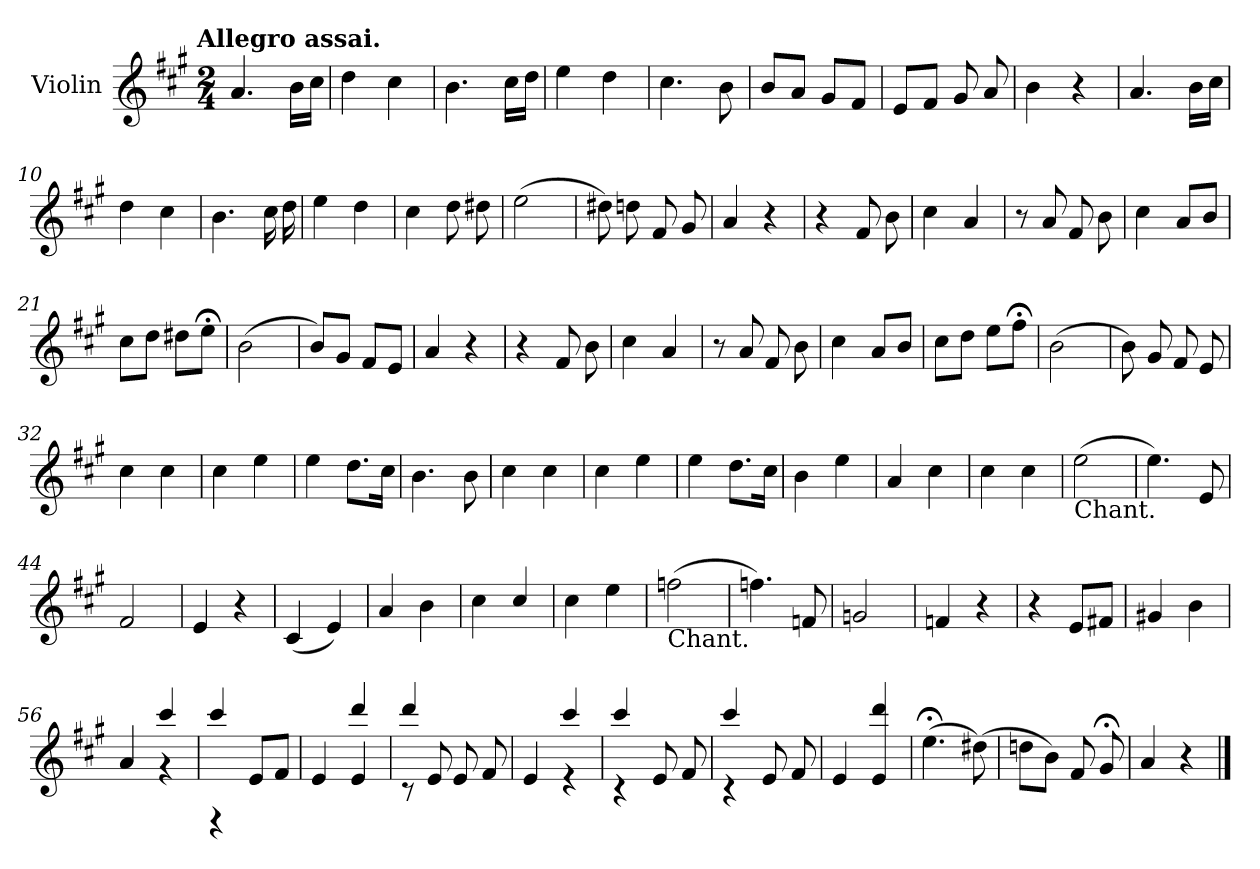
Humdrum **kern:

**kern
*part1
*staff1
*I"Violin
*I'Vln.
*clefG2
*k[f#c#g#]
!!LO:TX:omd:t=Allegro assai.
*M2/4
*MM144
=1
4.a/
16b\LL
16cc#\JJ
=2
4dd\
4cc#\
=3
4.b\
16cc#\LL
16dd\JJ
=4
4ee\
4dd\
=5
4.cc#\
8b\
=6
8b/L
8a/J
8g#/L
8f#/J
=7
8e/L
8f#/J
8g#/
8a/
=8
4b\
4r
!!LO:LB:g=z
=9
4.a/
16b\LL
16cc#\JJ
=10
4dd\
4cc#\
=11
4.b\
16cc#\
16dd\
=12
4ee\
4dd\
=13
4cc#\
8dd\
8dd#X\
=14
(>2ee\
=15
8dd#X\)
8ddn\
8f#/
8g#/
=16
4a/
4r
=17
4r
8f#/
8b\
!!LO:LB:g=z
=18
4cc#\
4a/
=19
8r
8a/
8f#/
8b\
=20
4cc#\
8a/L
8b/J
=21
8cc#\L
8dd\J
8dd#X\L
8ee;<\J
=22
(>2b\
=23
8b/L)
8g#/J
8f#/L
8e/J
=24
4a/
4r
=25
4r
8f#/
8b\
=26
4cc#\
4a/
!!LO:LB:g=z
=27
8r
8a/
8f#/
8b\
=28
4cc#\
8a/L
8b/J
=29
8cc#\L
8dd\J
8ee\L
8ff#;<\J
=30
(>2b\
=31
8b\)
8g#/
8f#/
8e/
=32
4cc#\
4cc#\
=33
4cc#\
4ee\
=34
4ee\
8.dd\L
16cc#\Jk
=35
4.b\
8b\
!!LO:LB:g=z
=36
4cc#\
4cc#\
=37
4cc#\
4ee\
=38
4ee\
8.dd\L
16cc#\Jk
=39
4b\
4ee\
=40
4a/
4cc#\
=41
4cc#\
4cc#\
=42
!LO:TX:b:t=Chant.
(>2ee\
=43
4.ee\)
8e/
=44
2f#/
=45
4e/
4r
!!LO:LB:g=z
=46
(<4c#/
4e/)
=47
4a/
4b\
=48
4cc#\
4cc#/
=49
4cc#\
4ee\
=50
!LO:TX:b:t=Chant.
(>2ffn\
=51
4.ffn\)
8fn/
=52
2gn/
=53
4fn/
4r
=54
4r
8e/L
8f#X/J
=55
4g#X/
4b\
=56
*^
4ryy	4a/
4ccc#/	4r
!!LO:LB:g=z	!!
=57	=57
4rD	4ccc#/
4ryy	8e/L
.	8f#/J
=58	=58
4ryy	4e/
4ddd/	4e/
=59	=59
4ddd/	8r
.	8e/
4ryy	8e/
.	8f#/
=60	=60
4e/	4ryy
4ccc#/	4r
=61	=61
4ccc#/	4r
4ryy	8e/
.	8f#/
=62	=62
4ccc#/	4r
4ryy	8e/
.	8f#/
*v	*v
=63
4e/
4e/ 4ddd/
=64
(>4.ee;<\
(>8dd#X\)
=65
8ddn\L
8b\J)
8f#/
8g#;</
!!LO:LB:g=z
=66
4a/
4r
==
*-
